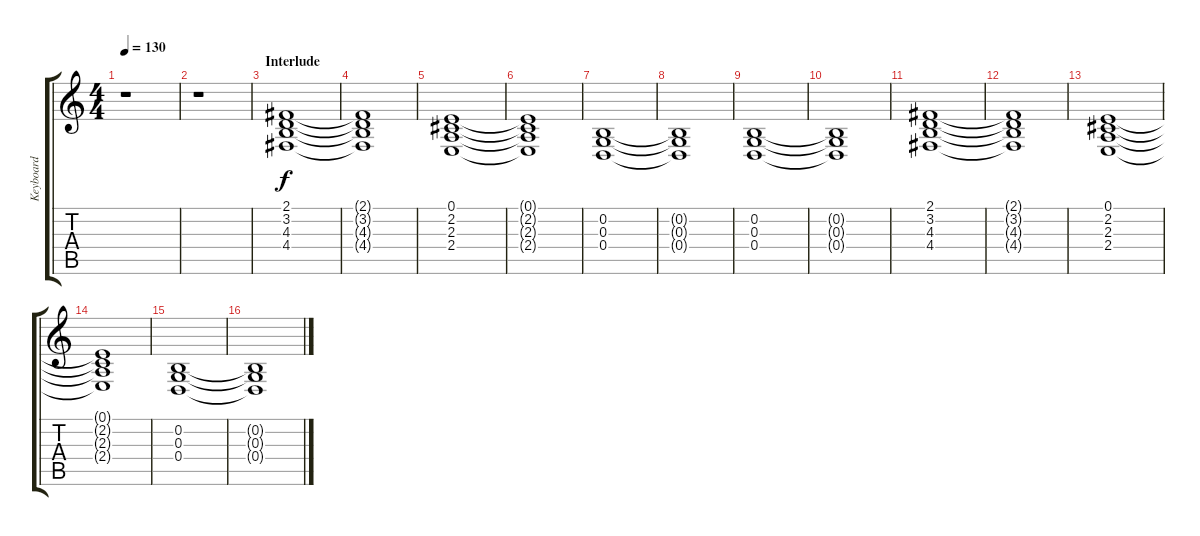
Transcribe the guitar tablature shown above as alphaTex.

\track ("Keyboard" "Keyboard") {instrument stringensemble1}
\staff {score tabs}
\tuning (E4 B3 G3 D3 A2 E2) {hide}
\ts (4 4)
\tempo 130
\clef g2
\ks c
r.1{dy mp} |
r.1 |
\section ("" "Interlude")
(2.1 3.2 4.3 4.4).1{dy f} |
(2.1{t} 3.2{t} 4.3{t} 4.4{t}).1 |
(0.1 2.2 2.3 2.4).1 |
(0.1{t} 2.2{t} 2.3{t} 2.4{t}).1 |
(0.2 0.3 0.4).1 |
(0.2{t} 0.3{t} 0.4{t}).1 |
(0.2 0.3 0.4).1 |
(0.2{t} 0.3{t} 0.4{t}).1 |
(2.1 3.2 4.3 4.4).1 |
(2.1{t} 3.2{t} 4.3{t} 4.4{t}).1 |
(0.1 2.2 2.3 2.4).1 |
(0.1{t} 2.2{t} 2.3{t} 2.4{t}).1 |
(0.2 0.3 0.4).1 |
(0.2{t} 0.3{t} 0.4{t}).1
